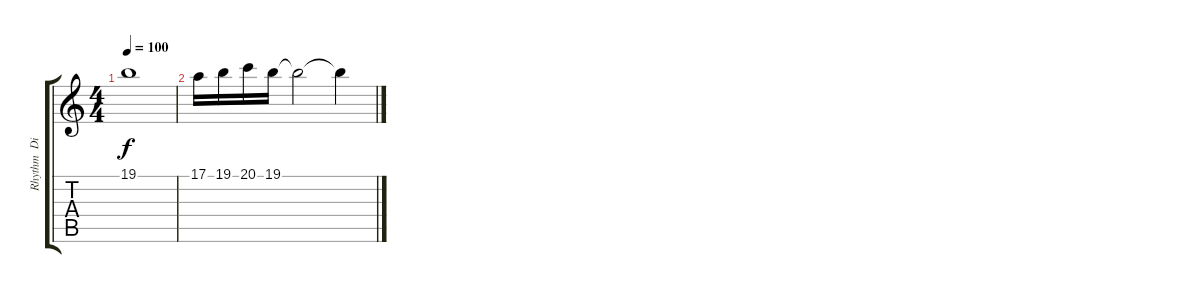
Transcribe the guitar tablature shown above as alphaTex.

\track ("Rhythm  Dist Guitar" "Rhythm  Di") {instrument pad3polysynth}
\staff {score tabs}
\tuning (E4 B3 G3 D3 A2 E2) {hide}
\ts (4 4)
\tempo 100
\clef g2
\ks c
19.1{t}.1{dy f} |
17.1.16 19.1.16 20.1.16 19.1.16 19.1{t}.2 19.1{t}.4
